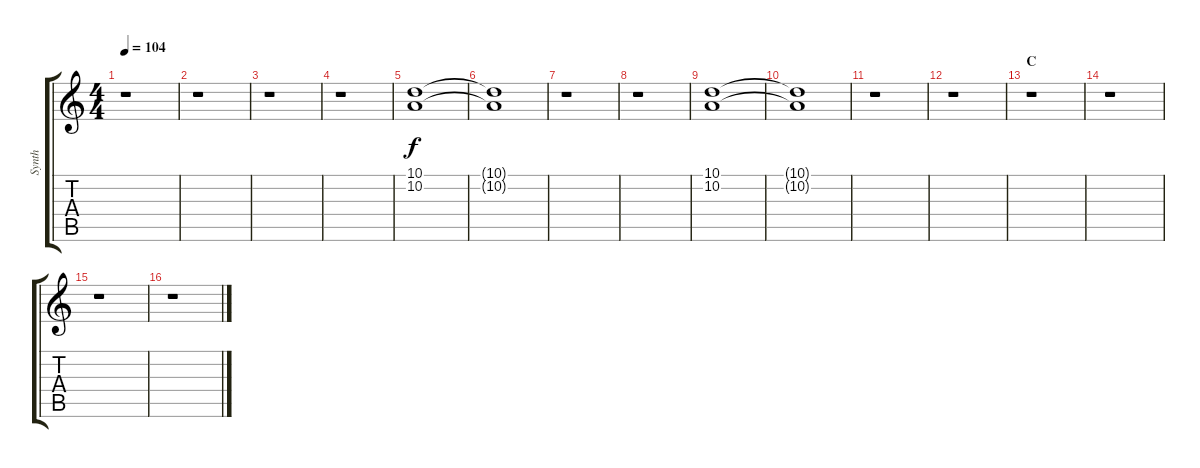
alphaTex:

\track ("Synth" "Synth") {instrument choiraahs}
\staff {score tabs}
\tuning (E4 B3 G3 D3 A2 E2) {hide}
\ts (4 4)
\tempo 104
\clef g2
\ks c
r.1{dy f} |
r.1 |
r.1 |
r.1 |
(10.1 10.2).1 |
(10.1{t} 10.2{t}).1 |
r.1 |
r.1 |
(10.1 10.2).1 |
(10.1{t} 10.2{t}).1 |
r.1 |
r.1 |
\section ("" "C")
r.1 |
r.1 |
r.1 |
r.1
